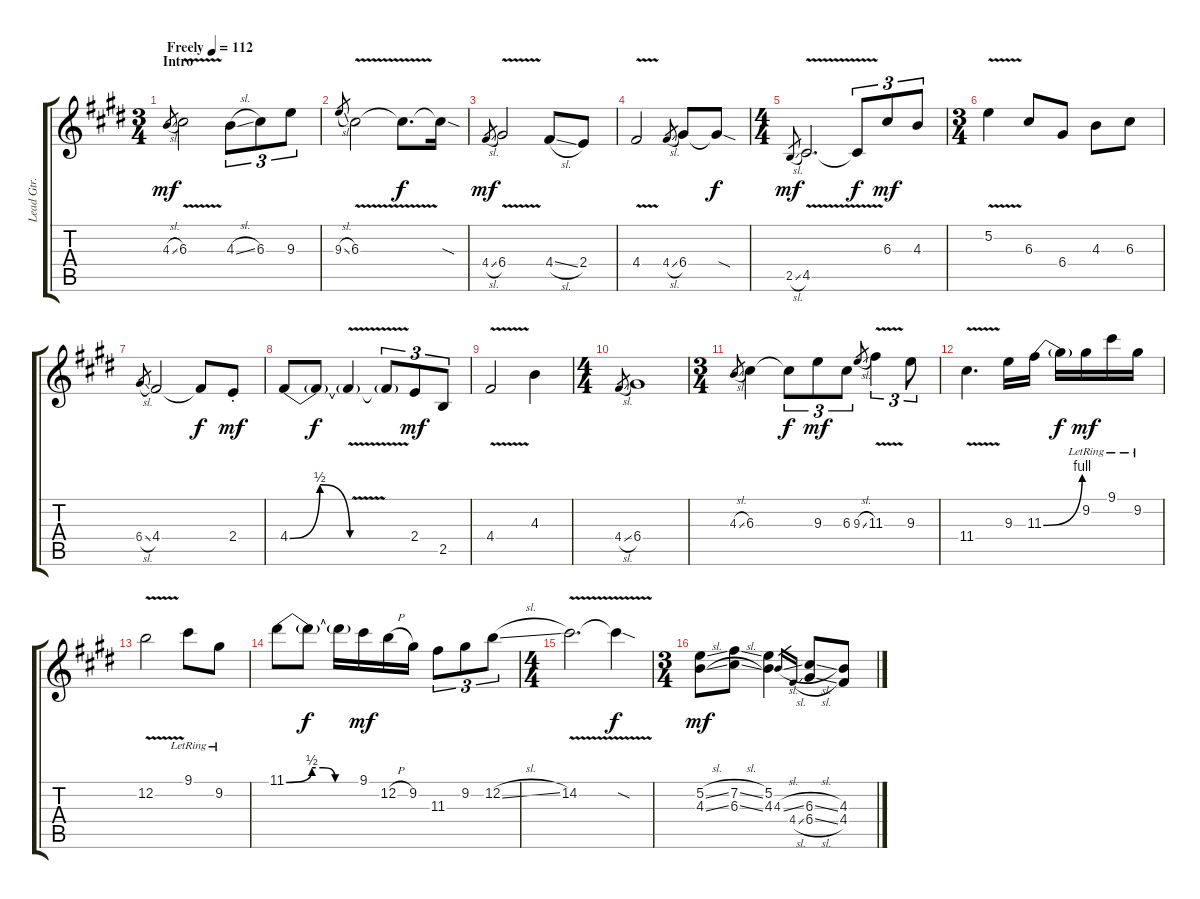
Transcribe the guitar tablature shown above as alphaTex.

\track ("Lead Gtr." "Lead Gtr.") {instrument distortionguitar}
\staff {score tabs}
\tuning (E4 B3 G3 D3 A2 E2) {hide}
\ts (3 4)
\section ("" "Intro")
\tempo (112 "Freely")
\clef g2
\ks c#minor
4.3{sl}.8{gr dy mf instrument distortionguitar} 6.3{v}.2 4.3{sl}.8{tu (3 2)} 6.3.8{tu (3 2)} 9.3.8{tu (3 2)} |
9.3{sl}.8{gr} 6.3{v}.2 6.3{t}.8{d dy f} 6.3{sod t}.16 |
4.4{sl}.8{gr dy mf} 6.4{v}.2 4.4{sl}.8 2.4.8 |
4.4{v}.2 4.4{sl}.8{gr} 6.4.8 6.4{sod t}.8{dy f} |
\ts (4 4)
2.5{sl}.8{gr dy mf} 4.5{v}.2{d} 4.5{t}.8{tu (3 2) dy f} 6.3.8{tu (3 2) dy mf} 4.3.8{tu (3 2)} |
\ts (3 4)
5.2{v}.4 6.3.8 6.4.8 4.3.8 6.3.8 |
6.4{sl}.8{gr} 4.4.2 4.4{t}.8{dy f} 2.4{st}.8{dy mf} |
4.4{be (bendrelease 0 0 30 2 38 2 60 0)}.8 4.4{t}.8{dy f} 4.4{v t}.4 4.4{t}.8{tu (3 2)} 2.4.8{tu (3 2) dy mf} 2.5.8{tu (3 2)} |
4.4{v}.2 4.3.4 |
\ts (4 4)
4.4{sl}.8{gr} 6.4.1 |
\ts (3 4)
4.3{sl}.8{gr} 6.3.4 6.3{t}.8{tu (3 2) dy f} 9.3.8{tu (3 2) dy mf} 6.3.8{tu (3 2)} 9.3{sl}.8{gr} 11.3{v}.4{tu (3 2)} 9.3.8{tu (3 2)} |
11.4{v}.4{d} 9.3.16 11.3{be (bend 0 0 60 4)}.16 11.3{t}.16{dy f} 9.2{lr}.16{dy mf} 9.1{lr}.16 9.2{lr}.16 |
12.2{v}.2 9.1{lr}.8 9.2{lr}.8 |
11.1{be (custom 0 0 21 2 30 2 40 0 60 0)}.8 11.1{t}.8{dy f} 11.1{t}.16 9.1.16{dy mf} 12.2{h}.16 9.2.16 11.3.8{tu (3 2)} 9.2.8{tu (3 2)} 12.2{sl}.8{tu (3 2)} |
\ts (4 4)
14.2{v}.2{d} 14.2{sod t}.4{dy f} |
\ts (3 4)
(5.2{sl} 4.3{sl}).8{dy mf} (7.2{sl} 6.3{sl}).8 (5.2 4.3).4 4.3{sl}.16{gr} 4.4{sl}.16{gr} (6.3{sl} 6.4{sl}).8 (4.3 4.4).8
